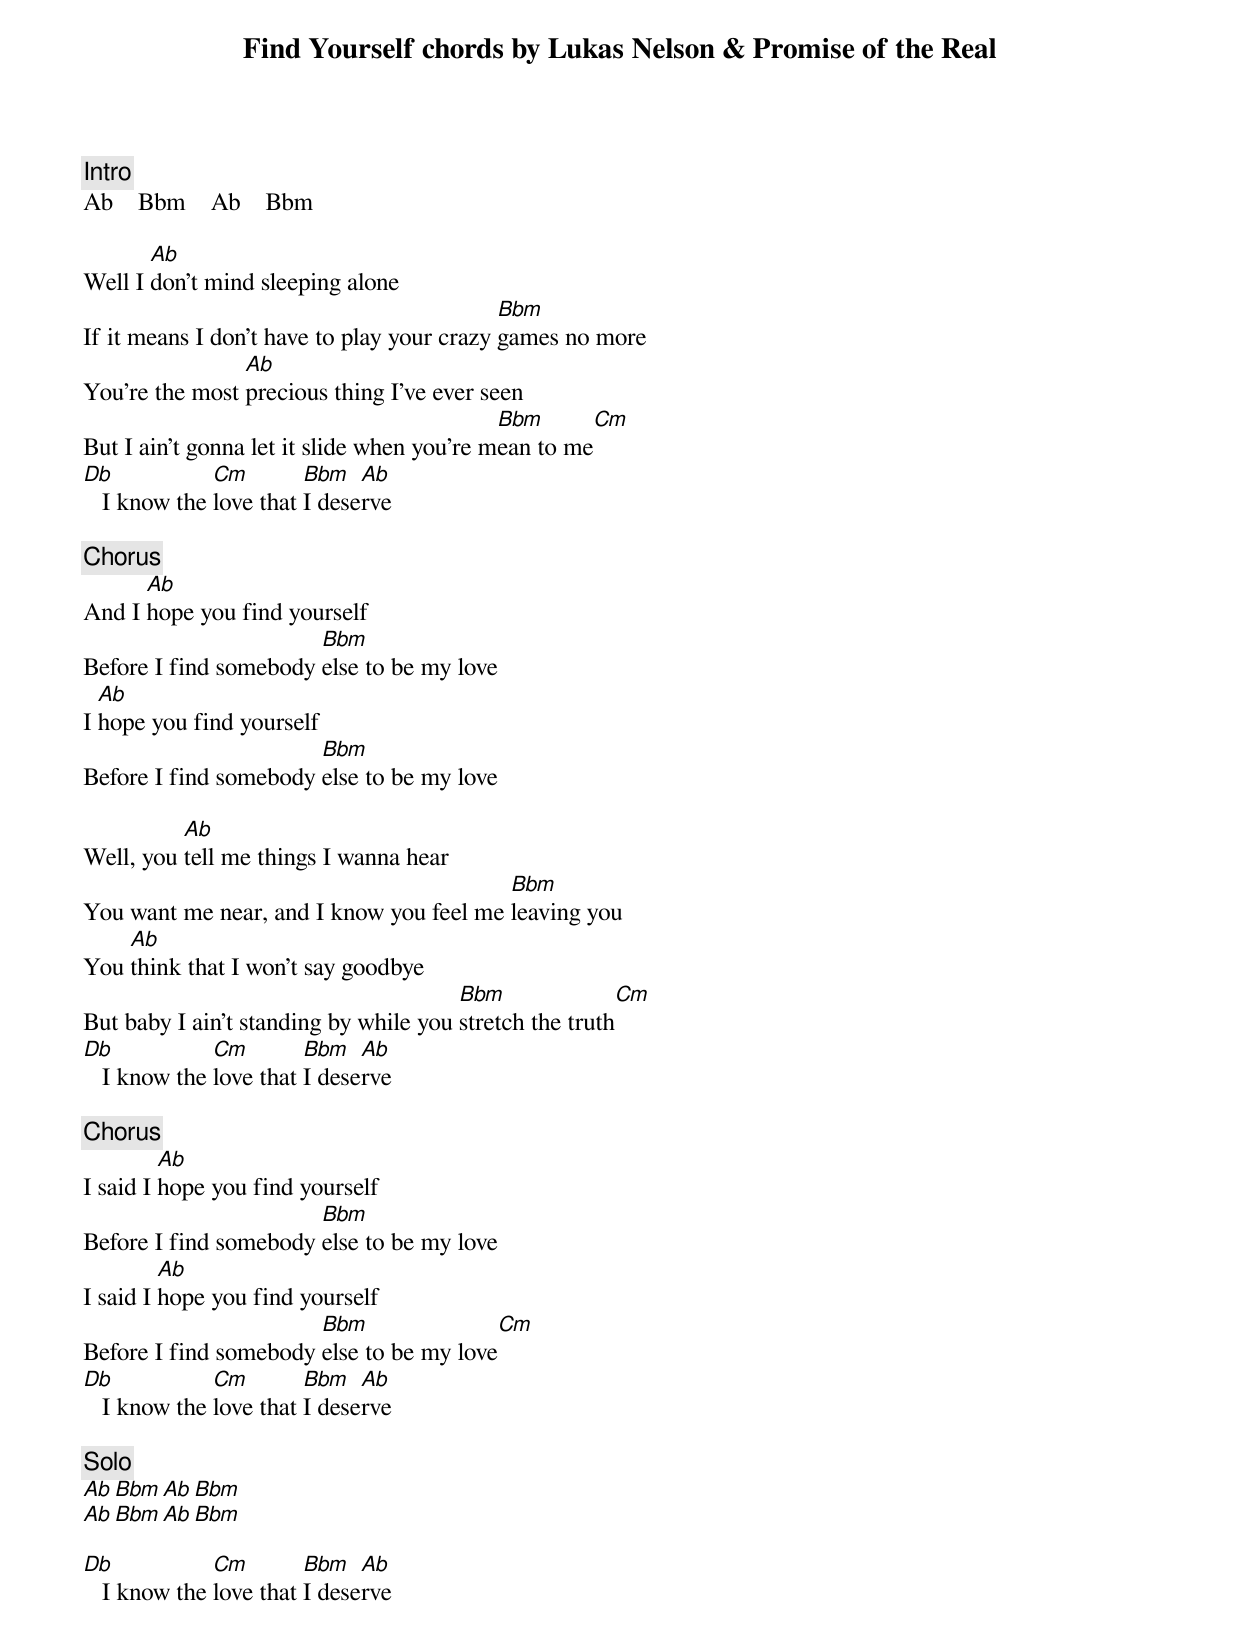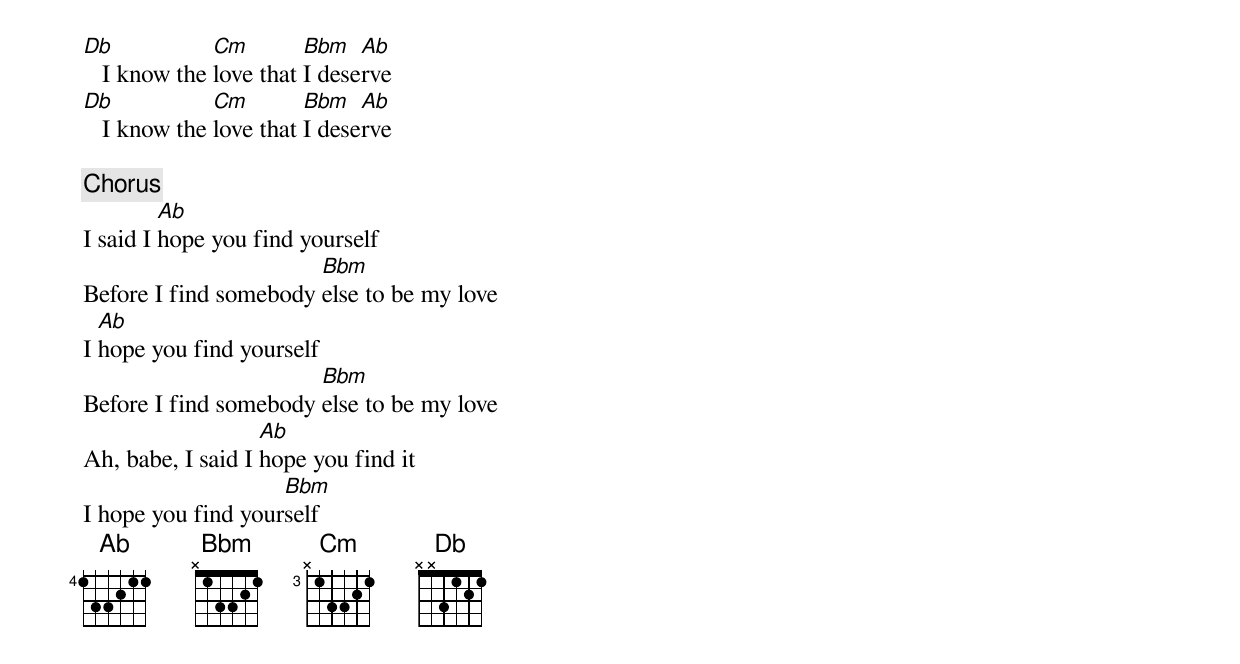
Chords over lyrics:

Find Yourself chords by Lukas Nelson & Promise of the Real

[Intro]
Ab    Bbm    Ab    Bbm

       Ab
Well I don't mind sleeping alone
                                            Bbm
If it means I don't have to play your crazy games no more
                Ab
You're the most precious thing I've ever seen
                                            Bbm        Cm
But I ain't gonna let it slide when you're mean to me
Db            Cm        Bbm   Ab
   I know the love that I deserve

[Chorus]
      Ab
And I hope you find yourself
                       Bbm
Before I find somebody else to be my love
  Ab
I hope you find yourself
                       Bbm
Before I find somebody else to be my love

          Ab
Well, you tell me things I wanna hear
                                         Bbm
You want me near, and I know you feel me leaving you
    Ab
You think that I won't say goodbye
                                       Bbm               Cm
But baby I ain't standing by while you stretch the truth
Db            Cm        Bbm   Ab
   I know the love that I deserve

[Chorus]
         Ab
I said I hope you find yourself
                       Bbm
Before I find somebody else to be my love
         Ab
I said I hope you find yourself
                       Bbm                 Cm
Before I find somebody else to be my love
Db            Cm        Bbm   Ab
   I know the love that I deserve

[Solo]
Ab    Bbm    Ab     Bbm
Ab    Bbm    Ab     Bbm

Db            Cm        Bbm   Ab
   I know the love that I deserve
Db            Cm        Bbm   Ab
   I know the love that I deserve
Db            Cm        Bbm   Ab
   I know the love that I deserve

[Chorus]
         Ab
I said I hope you find yourself
                       Bbm
Before I find somebody else to be my love
  Ab
I hope you find yourself
                       Bbm
Before I find somebody else to be my love
                   Ab
Ah, babe, I said I hope you find it
                    Bbm
I hope you find yourself
